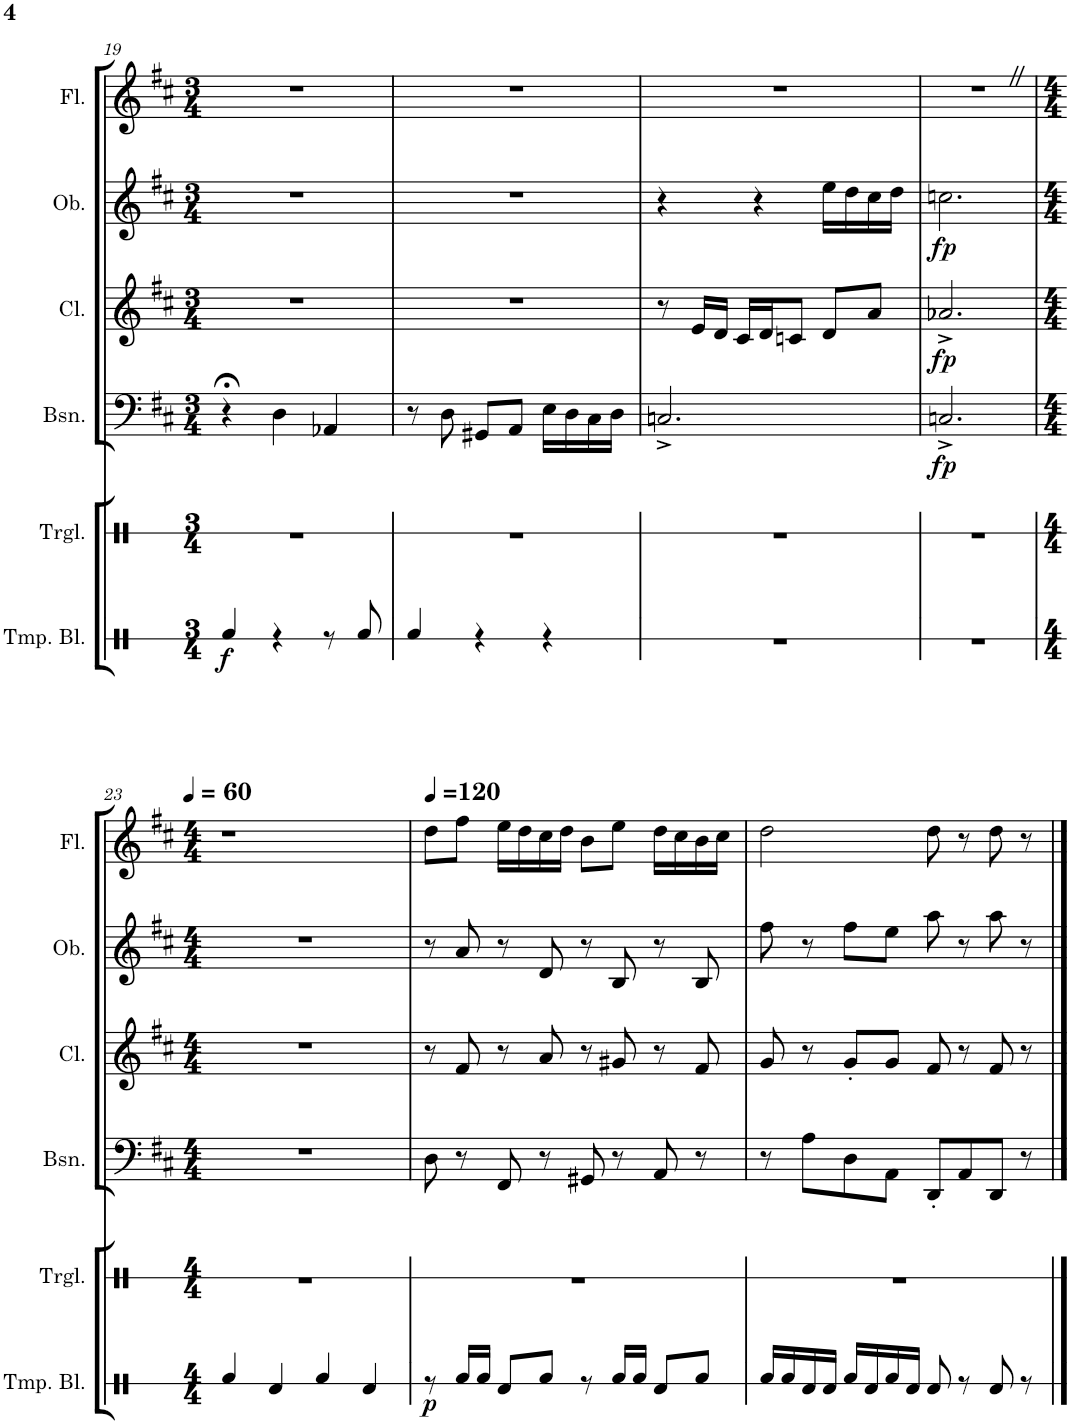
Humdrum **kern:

**kern	**dynam	**kern	**kern	**dynam	**kern	**dynam	**kern	**dynam	**kern
*part6	*part6	*part5	*part4	*part4	*part3	*part3	*part2	*part2	*part1
*staff6	*staff6	*staff5	*staff4	*staff4	*staff3	*staff3	*staff2	*staff2	*staff1
*I"Temple Blocks	*	*I"Triangle	*I"Bassoon	*	*I"Clarinet	*	*I"Oboe	*	*I"Flute
*I'Tmp. Bl.	*	*I'Trgl.	*I'Bsn.	*	*I'Cl.	*	*I'Ob.	*	*I'Fl.
!!LO:PB:g=z
*clefX	*	*clefX	*clefF4	*	*clefG2	*	*clefG2	*	*clefG2
*	*	*	*	*	*ITrd1c2	*	*	*	*
*k[]	*	*k[]	*k[f#c#]	*	*k[f#c#]	*	*k[f#c#]	*	*k[f#c#]
*M3/4	*	*M3/4	*M3/4	*	*M3/4	*	*M3/4	*	*M3/4
=19	=19	=19	=19	=19	=19	=19	=19	=19	=19
!	!LO:DY:b	!	!	!	!	!	!	!	!
4Rf/	f	2.r	4r;<	.	2.r	.	2.r	.	2.r
4r	.	.	4D\	.	.	.	.	.	.
8r	.	.	4AA-X/	.	.	.	.	.	.
8Rf/	.	.	.	.	.	.	.	.	.
=20	=20	=20	=20	=20	=20	=20	=20	=20	=20
4Rf/	.	2.r	8r	.	2.r	.	2.r	.	2.r
.	.	.	8D\	.	.	.	.	.	.
4r	.	.	8GG#X/L	.	.	.	.	.	.
.	.	.	8AA/J	.	.	.	.	.	.
4r	.	.	16E\LL	.	.	.	.	.	.
.	.	.	16D\	.	.	.	.	.	.
.	.	.	16C#\	.	.	.	.	.	.
.	.	.	16D\JJ	.	.	.	.	.	.
=21	=21	=21	=21	=21	=21	=21	=21	=21	=21
2.r	.	2.r	2.Cn^/	.	8r	.	4r	.	2.r
.	.	.	.	.	16e/LL	.	.	.	.
.	.	.	.	.	16d/JJ	.	.	.	.
.	.	.	.	.	16c#/LL	.	4r	.	.
.	.	.	.	.	16d/J	.	.	.	.
.	.	.	.	.	8cn/J	.	.	.	.
.	.	.	.	.	8d/L	.	16ee\LL	.	.
.	.	.	.	.	.	.	16dd\	.	.
.	.	.	.	.	8a/J	.	16cc#\	.	.
.	.	.	.	.	.	.	16dd\JJ	.	.
=22	=22	=22	=22	=22	=22	=22	=22	=22	=22
!	!	!	!	!LO:DY:b	!	!LO:DY:b	!	!LO:DY:b	!
2.r	.	2.r	2.Cn^/	fp	2.a-X^/	fp	2.ccn\	fp	2.r
!!LO:LB:g=z
=23	=23	=23	=23	=23	=23	=23	=23	=23	=23
*M4/4	*	*M4/4	*M4/4	*	*M4/4	*	*M4/4	*	*M4/4
*	*	*	*	*	*	*	*	*	*MM60
4Rf/	.	1r	1r	.	1r	.	1r	.	1r
4Rd/	.	.	.	.	.	.	.	.	.
4Rf/	.	.	.	.	.	.	.	.	.
4Rd/	.	.	.	.	.	.	.	.	.
=24	=24	=24	=24	=24	=24	=24	=24	=24	=24
*	*	*	*	*	*	*	*	*	*MM120
!	!LO:DY:b	!	!	!	!	!	!	!	!
8r	p	1r	8D\	.	8r	.	8r	.	8dd\L
16Rf/LL	.	.	8r	.	8f#/	.	8a/	.	8ff#\J
16Rf/JJ	.	.	.	.	.	.	.	.	.
8Rd/L	.	.	8FF#/	.	8r	.	8r	.	16ee\LL
.	.	.	.	.	.	.	.	.	16dd\
8Rf/J	.	.	8r	.	8a/	.	8d/	.	16cc#\
.	.	.	.	.	.	.	.	.	16dd\JJ
8r	.	.	8GG#X/	.	8r	.	8r	.	8b\L
16Rf/LL	.	.	8r	.	8g#X/	.	8B/	.	8ee\J
16Rf/JJ	.	.	.	.	.	.	.	.	.
8Rd/L	.	.	8AA/	.	8r	.	8r	.	16dd\LL
.	.	.	.	.	.	.	.	.	16cc#\
8Rf/J	.	.	8r	.	8f#/	.	8B/	.	16b\
.	.	.	.	.	.	.	.	.	16cc#\JJ
=25	=25	=25	=25	=25	=25	=25	=25	=25	=25
16Rf/LL	.	1r	8r	.	8g/	.	8ff#\	.	2dd\
16Rf/	.	.	.	.	.	.	.	.	.
16Rd/	.	.	8A\L	.	8r	.	8r	.	.
16Rd/JJ	.	.	.	.	.	.	.	.	.
16Rf/LL	.	.	8D\	.	8g'/L	.	8ff#\L	.	.
16Rd/	.	.	.	.	.	.	.	.	.
16Rf/	.	.	8AA\J	.	8g/J	.	8ee\J	.	.
16Rd/JJ	.	.	.	.	.	.	.	.	.
8Rd/	.	.	8DD'/L	.	8f#/	.	8aa\	.	8dd\
8r	.	.	8AA/	.	8r	.	8r	.	8r
8Rd/	.	.	8DD/J	.	8f#/	.	8aa\	.	8dd\
8r	.	.	8r	.	8r	.	8r	.	8r
==	==	==	==	==	==	==	==	==	==
*-	*-	*-	*-	*-	*-	*-	*-	*-	*-
